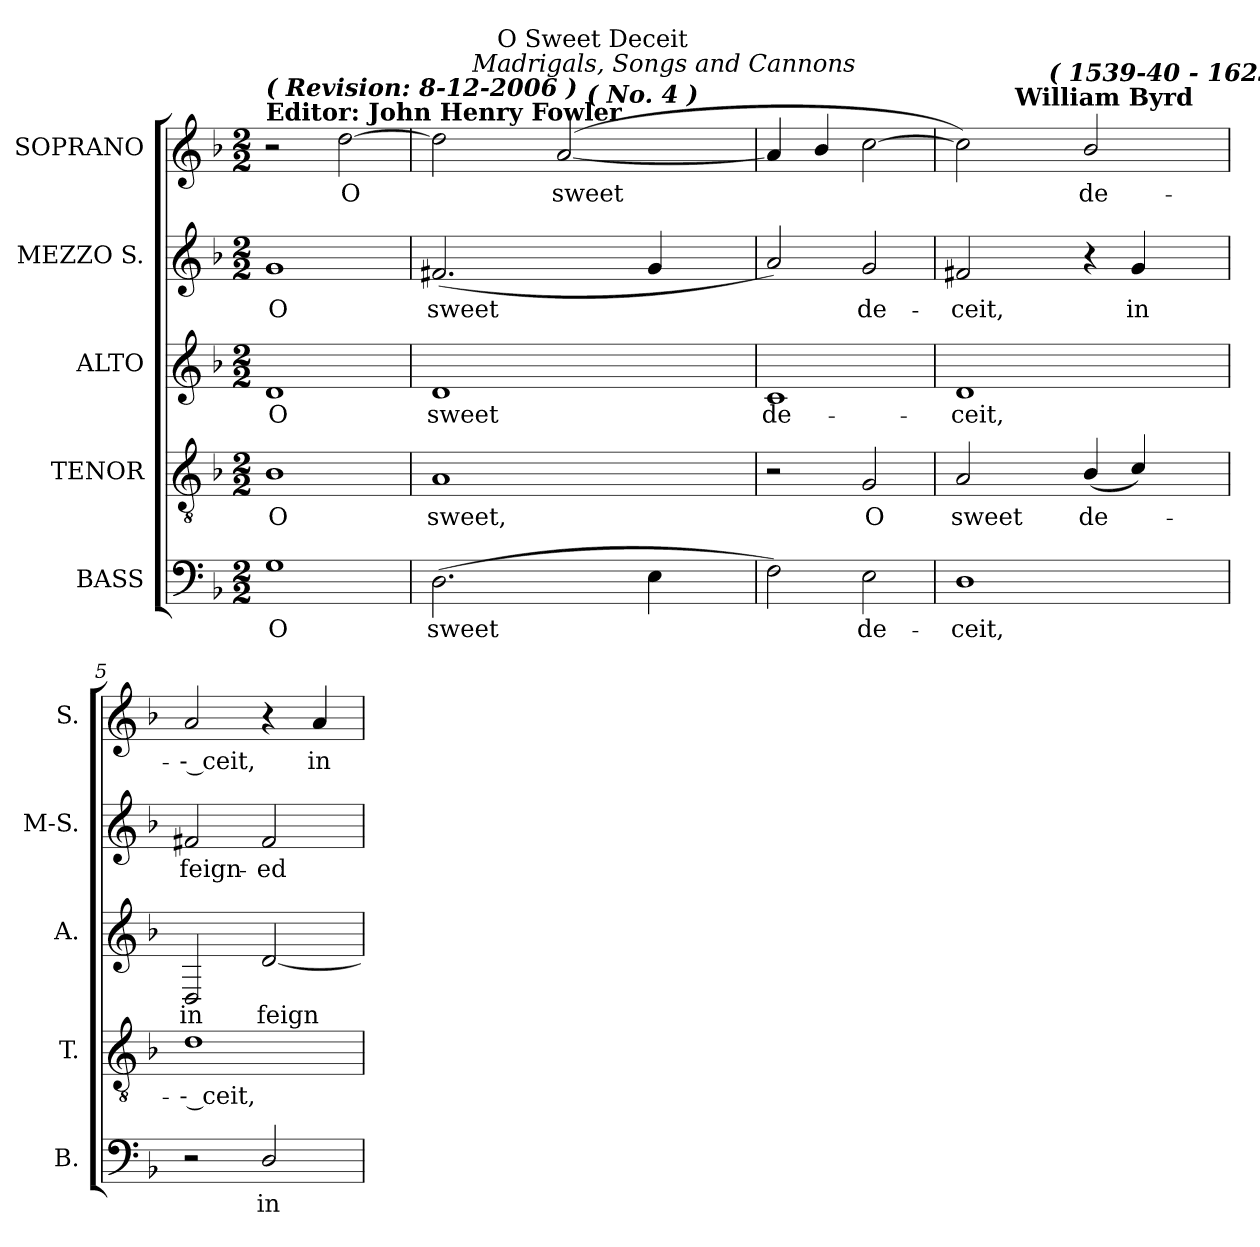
**kern	**text	**kern	**text	**kern	**text	**kern	**text	**kern	**text
*part5	*part5	*part4	*part4	*part3	*part3	*part2	*part2	*part1	*part1
*staff5	*staff5	*staff4	*staff4	*staff3	*staff3	*staff2	*staff2	*staff1	*staff1
*I"BASS	*	*I"TENOR	*	*I"ALTO	*	*I"MEZZO  S.	*	*I"SOPRANO	*
*I'B.	*	*I'T.	*	*I'A.	*	*I'M-S.	*	*I'S.	*
!!LO:PB:g=z
*clefF4	*	*clefGv2	*	*clefG2	*	*clefG2	*	*clefG2	*
*	*	*ITrd7c12	*	*	*	*	*	*	*
*k[b-]	*	*k[b-]	*	*k[b-]	*	*k[b-]	*	*k[b-]	*
*F:	*	*F:	*	*F:	*	*F:	*	*F:	*
*M2/2	*	*M2/2	*	*M2/2	*	*M2/2	*	*M2/2	*
*MM200	*	*MM200	*	*MM200	*	*MM200	*	*MM200	*
=1	=1	=1	=1	=1	=1	=1	=1	=1	=1
!	!LO:LY:b:color=#000000	!	!	!	!	!	!	!	!
!	!	!	!LO:LY:b:color=#000000	!	!	!	!	!	!
!	!	!	!	!	!LO:LY:b:color=#000000	!	!	!	!
!	!	!	!	!	!	!	!	!LO:TX:a:B:t=Editor&colon; John Henry Fowler	!
!	!	!	!	!	!	!	!	!LO:TX:a:Bi:t=( Revision&colon;  8-12-2006 )	!
!	!	!	!	!	!	!	!LO:LY:b:color=#000000	!	!
1Gi	O	1BB-i	O	1di	O	1gi	O	2r	.
!	!	!	!	!	!	!	!	!	!LO:LY:b:color=#000000
.	.	.	.	.	.	.	.	[2ddi\	O
=2	=2	=2	=2	=2	=2	=2	=2	=2	=2
!	!LO:LY:b:color=#000000	!	!	!	!	!	!	!	!
!	!	!	!LO:LY:b:color=#000000	!	!	!	!	!	!
!	!	!	!	!	!LO:LY:b:color=#000000	!	!	!	!
!	!	!	!	!	!	!	!LO:LY:b:color=#000000	!	!
*	*	*	*	*	*	*	*	*^	*
*	*	*	*	*	*	*	*	*	*^	*
*	*	*	*	*	*	*	*	*	*	*^	*
(2.Di\	sweet	1AAi	sweet,	1di	sweet	(2.f#Xi/	sweet	2ddi\]	16ryy	8ryy	2ryy	.
.	.	.	.	.	.	.	.	.	64ryy	.	.	.
.	.	.	.	.	.	.	.	.	128ryy	.	.	.
.	.	.	.	.	.	.	.	.	256ryy	.	.	.
.	.	.	.	.	.	.	.	.	1024ryy	.	.	.
!	!	!	!	!	!	!	!	!	!LO:TX:a:i:t=Madrigals, Songs and Cannons	!	!	!
.	.	.	.	.	.	.	.	.	2ryy	.	.	.
.	.	.	.	.	.	.	.	.	.	128ryy	.	.
.	.	.	.	.	.	.	.	.	.	256ryy	.	.
.	.	.	.	.	.	.	.	.	.	1024ryy	.	.
!	!	!	!	!	!	!	!	!	!	!LO:TX:a:t=O Sweet Deceit	!	!
.	.	.	.	.	.	.	.	.	.	2ryy	.	.
!	!	!	!	!	!	!	!	!	!	!	!	!LO:LY:b:color=#000000
.	.	.	.	.	.	.	.	([2ai/	.	.	32ryy	sweet
.	.	.	.	.	.	.	.	.	.	.	64ryy	.
.	.	.	.	.	.	.	.	.	.	.	128ryy	.
.	.	.	.	.	.	.	.	.	.	.	512ryy	.
!	!	!	!	!	!	!	!	!	!	!	!LO:TX:a:Bi:t=( No.  4 )	!
.	.	.	.	.	.	.	.	.	.	.	4ryy	.
.	.	.	.	.	.	.	.	.	4ryy	.	.	.
.	.	.	.	.	.	.	.	.	.	4ryy	.	.
4Ei\	.	.	.	.	.	4gi/	.	.	.	.	.	.
.	.	.	.	.	.	.	.	.	.	.	8ryy	.
.	.	.	.	.	.	.	.	.	8ryy	.	.	.
.	.	.	.	.	.	.	.	.	.	16ryy	.	.
.	.	.	.	.	.	.	.	.	.	.	16ryy	.
.	.	.	.	.	.	.	.	.	.	32ryy	.	.
.	.	.	.	.	.	.	.	.	32ryy	.	.	.
.	.	.	.	.	.	.	.	.	.	64ryy	.	.
.	.	.	.	.	.	.	.	.	.	.	256.ryy	.
.	.	.	.	.	.	.	.	.	512.ryy	512.ryy	.	.
*	*	*	*	*	*	*	*	*v	*v	*v	*v	*
=3	=3	=3	=3	=3	=3	=3	=3	=3	=3
*	*	*	*	*	*	*	*	*^	*
*	*	*	*	*	*	*	*	*	*^	*
*	*	*	*	*	*	*	*	*	*	*^	*
!	!	!	!	!	!LO:LY:b:color=#000000	!	!	!	!	!	!	!
*	*	*	*	*	*	*	*	*v	*v	*v	*v	*
2Fi\)	.	2r	.	1ci	de-	2ai/)	.	4ai/]	.
.	.	.	.	.	.	.	.	4b-i/	.
!	!LO:LY:b:color=#000000	!	!	!	!	!	!	!	!
!	!	!	!LO:LY:b:color=#000000	!	!	!	!	!	!
!	!	!	!	!	!	!	!LO:LY:b:color=#000000	!	!
2Ei\	de-	2GGi/	O	.	.	2gi/	de-	[2cci\	.
=4	=4	=4	=4	=4	=4	=4	=4	=4	=4
!	!LO:LY:b:color=#000000	!	!	!	!	!	!	!	!
!	!	!	!LO:LY:b:color=#000000	!	!	!	!	!	!
!	!	!	!	!	!LO:LY:b:color=#000000	!	!	!	!
!	!	!	!	!	!	!	!LO:LY:b:color=#000000	!	!
*	*	*	*	*	*	*	*	*^	*
*	*	*	*	*	*	*	*	*	*^	*
1Di	-ceit,	2AAi/	sweet	1di	-ceit,	2f#Xi/	-ceit,	2cci\])	4ryy	4ryy	.
.	.	.	.	.	.	.	.	.	64.ryy	16ryy	.
!	!	!	!	!	!	!	!	!	!LO:TX:a:B:t=William Byrd	!	!
.	.	.	.	.	.	.	.	.	2ryy	.	.
.	.	.	.	.	.	.	.	.	.	32ryy	.
.	.	.	.	.	.	.	.	.	.	256..ryy	.
!	!	!	!	!	!	!	!	!	!	!LO:TX:a:Bi:t=( 1539-40 - 1623 )	!
.	.	.	.	.	.	.	.	.	.	2ryy	.
!	!	!	!LO:LY:b:color=#000000	!	!	!	!	!	!	!	!
!	!	!	!	!	!	!	!	!	!	!	!LO:LY:b:color=#000000
.	.	(4BB-i/	de-	.	.	4r	.	2b-i/	.	.	de-
!	!	!	!	!	!	!	!LO:LY:b:color=#000000	!	!	!	!
.	.	4Ci/)	.	.	.	4gi/	in	.	.	.	.
.	.	.	.	.	.	.	.	.	8ryy	.	.
.	.	.	.	.	.	.	.	.	.	8ryy	.
.	.	.	.	.	.	.	.	.	16ryy	.	.
.	.	.	.	.	.	.	.	.	32ryy	.	.
.	.	.	.	.	.	.	.	.	.	64ryy	.
.	.	.	.	.	.	.	.	.	.	128ryy	.
.	.	.	.	.	.	.	.	.	128ryy	.	.
.	.	.	.	.	.	.	.	.	.	1024ryy	.
*	*	*	*	*	*	*	*	*v	*v	*v	*
!!LO:LB:g=z
=5	=5	=5	=5	=5	=5	=5	=5	=5	=5
*	*	*	*	*	*	*	*	*^	*
*	*	*	*	*	*	*	*	*	*^	*
!	!	!	!LO:LY:b:color=#000000	!	!	!	!	!	!	!	!
*	*	*	*	*	*	*	*	*v	*v	*v	*
*	*	*	*	*	*	*	*	*^	*
*	*	*	*	*	*	*	*	*	*^	*
!	!	!	!	!	!LO:LY:b:color=#000000	!	!	!	!	!	!
*	*	*	*	*	*	*	*	*v	*v	*v	*
*	*	*	*	*	*	*	*	*^	*
*	*	*	*	*	*	*	*	*	*^	*
!	!	!	!	!	!	!	!LO:LY:b:color=#000000	!	!	!	!
*	*	*	*	*	*	*	*	*v	*v	*v	*
*	*	*	*	*	*	*	*	*^	*
*	*	*	*	*	*	*	*	*	*^	*
!	!	!	!	!	!	!	!	!	!	!	!LO:LY:b:color=#000000
*	*	*	*	*	*	*	*	*v	*v	*v	*
2r	.	1Di	-- ceit,	2Di/	in	2f#Xi/	feign-	2ai/	-- ceit,
!	!LO:LY:b:color=#000000	!	!	!	!	!	!	!	!
!	!	!	!	!	!LO:LY:b:color=#000000	!	!	!	!
!	!	!	!	!	!	!	!LO:LY:b:color=#000000	!	!
2Di/	in	.	.	[2di/	feign-	2f#i/	-ed	4r	.
!	!	!	!	!	!	!	!	!	!LO:LY:b:color=#000000
.	.	.	.	.	.	.	.	4ai/	in
=	=	=	=	=	=	=	=	=	=
*-	*-	*-	*-	*-	*-	*-	*-	*-	*-
